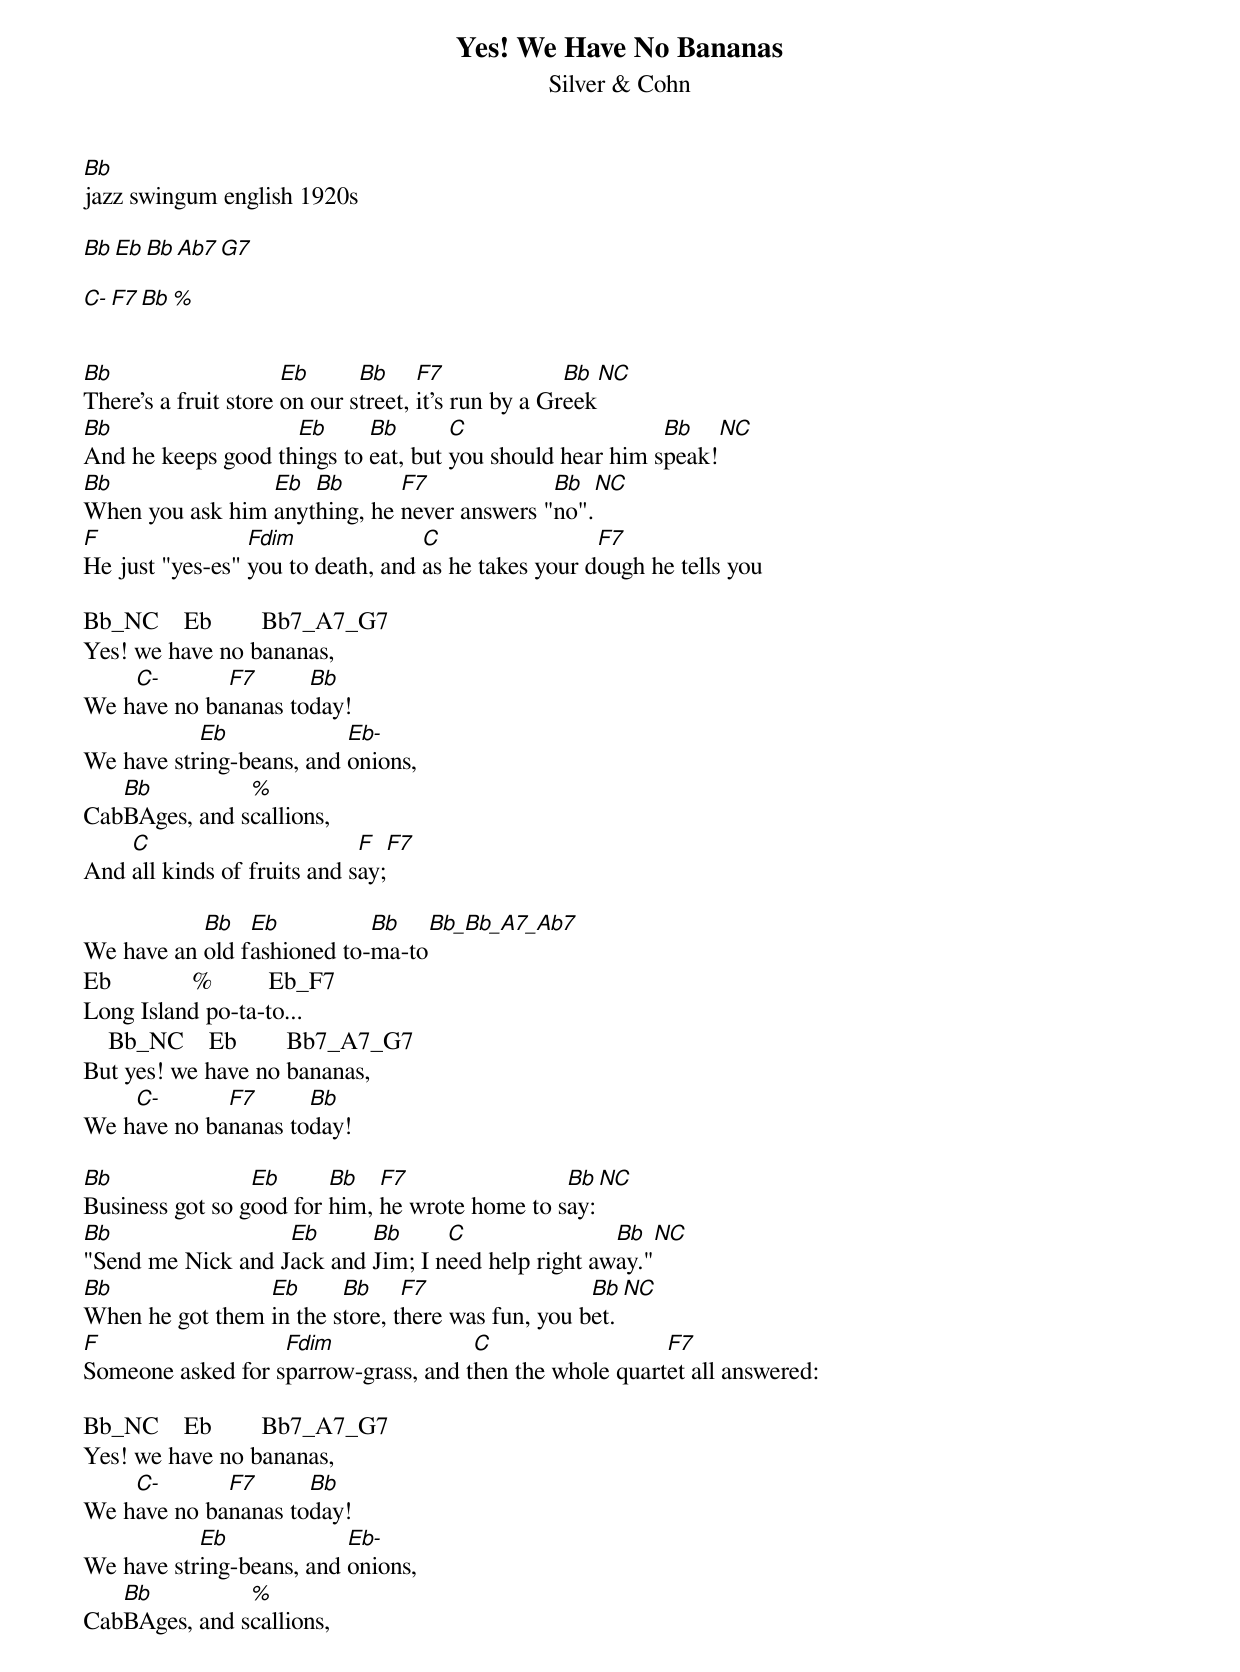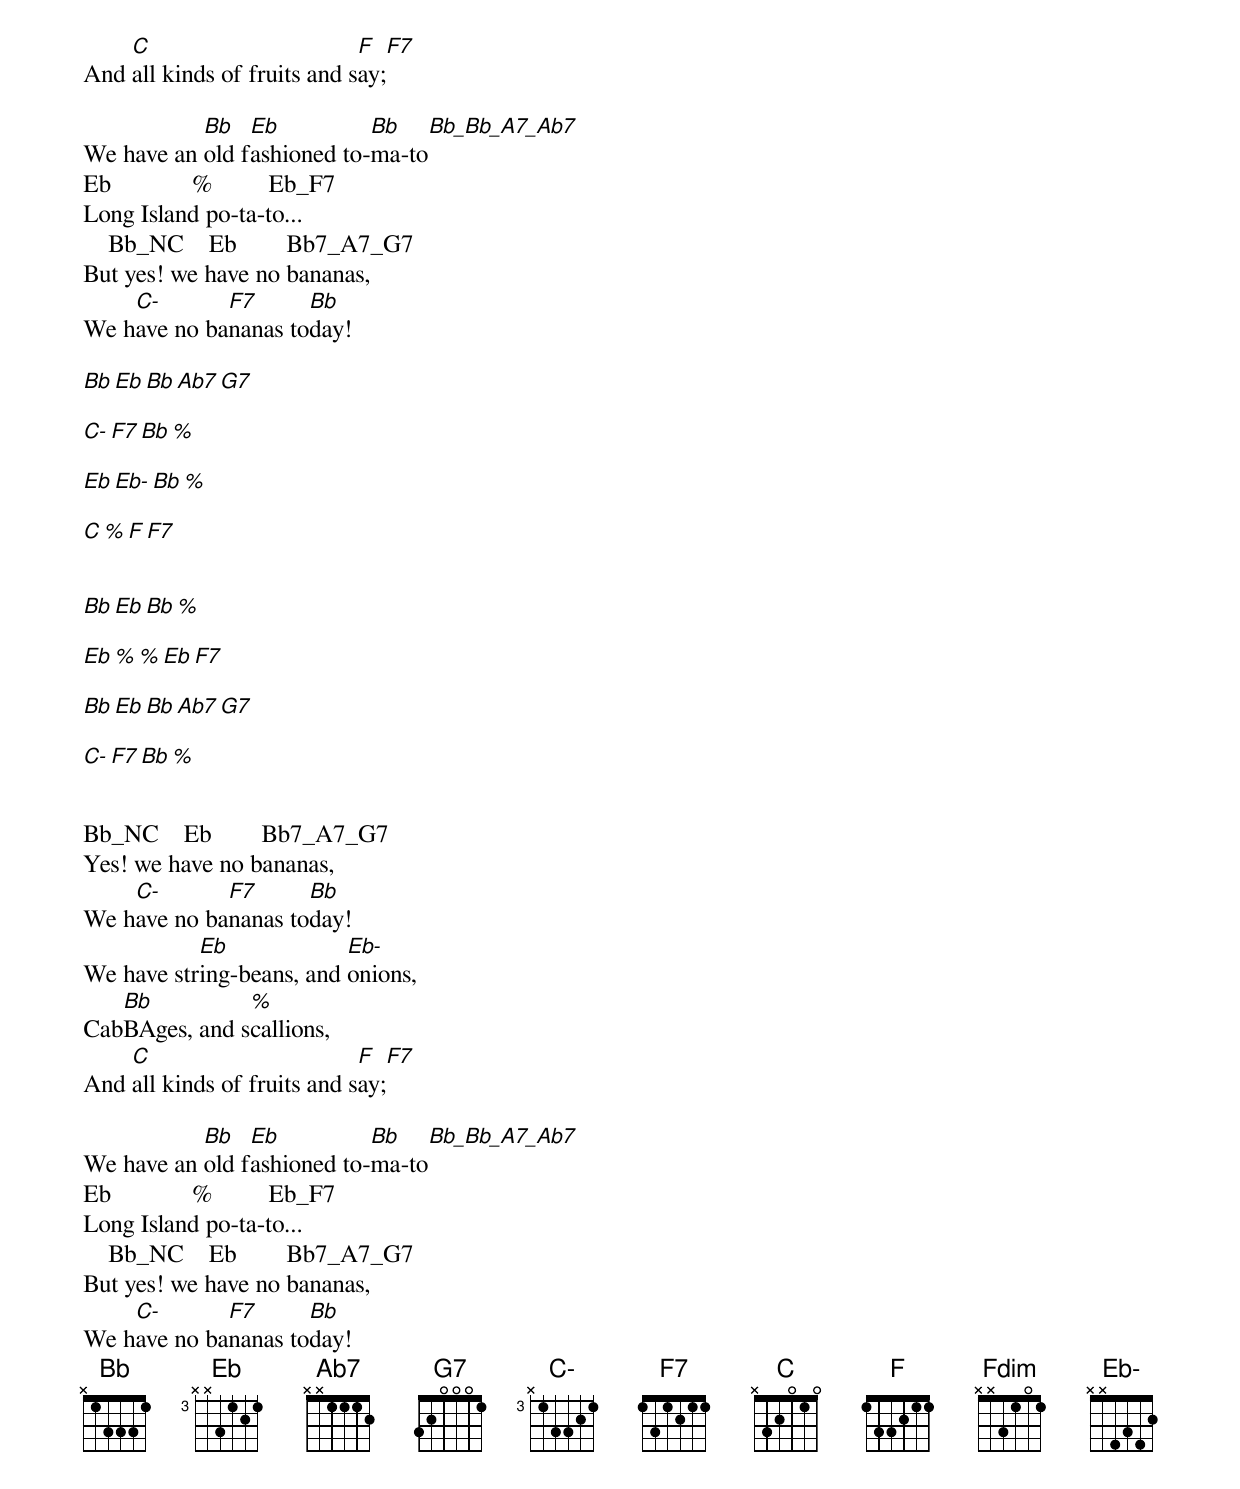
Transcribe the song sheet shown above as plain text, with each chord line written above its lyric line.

Yes! We Have No Bananas
Silver & Cohn
Bb
jazz swingum english 1920s

Bb       Eb       Bb  Ab7      G7

C-       F7       Bb           %


Bb                    Eb      Bb     F7              Bb   NC
There's a fruit store on our street, it's run by a Greek
Bb                  Eb      Bb       C                    Bb    NC
And he keeps good things to eat, but you should hear him speak!
Bb               Eb  Bb       F7             Bb   NC
When you ask him anything, he never answers "no".
F                Fdim              C                 F7
He just "yes-es" you to death, and as he takes your dough he tells you

Bb_NC    Eb        Bb7_A7_G7
Yes! we have no bananas,
    C-       F7      Bb
We have no bananas today!
           Eb             Eb-
We have string-beans, and onions,
   Bb          %
CabBAges, and scallions,
    C                        F      F7
And all kinds of fruits and say;

           Bb   Eb          Bb    Bb_Bb_A7_Ab7
We have an old fashioned to-ma-to
Eb             %         Eb_F7
Long Island po-ta-to...
    Bb_NC    Eb        Bb7_A7_G7
But yes! we have no bananas,
    C-       F7      Bb
We have no bananas today!

Bb               Eb      Bb   F7                Bb   NC
Business got so good for him, he wrote home to say:
Bb                 Eb      Bb      C                Bb    NC
"Send me Nick and Jack and Jim; I need help right away."
Bb               Eb      Bb     F7                 Bb   NC
When he got them in the store, there was fun, you bet.
F                  Fdim               C                  F7
Someone asked for sparrow-grass, and then the whole quartet all answered:

Bb_NC    Eb        Bb7_A7_G7
Yes! we have no bananas,
    C-       F7      Bb
We have no bananas today!
           Eb             Eb-
We have string-beans, and onions,
   Bb          %
CabBAges, and scallions,
    C                        F      F7
And all kinds of fruits and say;

           Bb   Eb          Bb    Bb_Bb_A7_Ab7
We have an old fashioned to-ma-to
Eb             %         Eb_F7
Long Island po-ta-to...
    Bb_NC    Eb        Bb7_A7_G7
But yes! we have no bananas,
    C-       F7      Bb
We have no bananas today!

Bb       Eb       Bb  Ab7      G7

C-       F7       Bb           %

Eb       Eb-      Bb           %

C        %        F            F7


Bb       Eb       Bb           %

Eb       %        %            Eb  F7

Bb       Eb       Bb  Ab7      G7

C-       F7       Bb           %


Bb_NC    Eb        Bb7_A7_G7
Yes! we have no bananas,
    C-       F7      Bb
We have no bananas today!
           Eb             Eb-
We have string-beans, and onions,
   Bb          %
CabBAges, and scallions,
    C                        F      F7
And all kinds of fruits and say;

           Bb   Eb          Bb    Bb_Bb_A7_Ab7
We have an old fashioned to-ma-to
Eb             %         Eb_F7
Long Island po-ta-to...
    Bb_NC    Eb        Bb7_A7_G7
But yes! we have no bananas,
    C-       F7      Bb
We have no bananas today!
